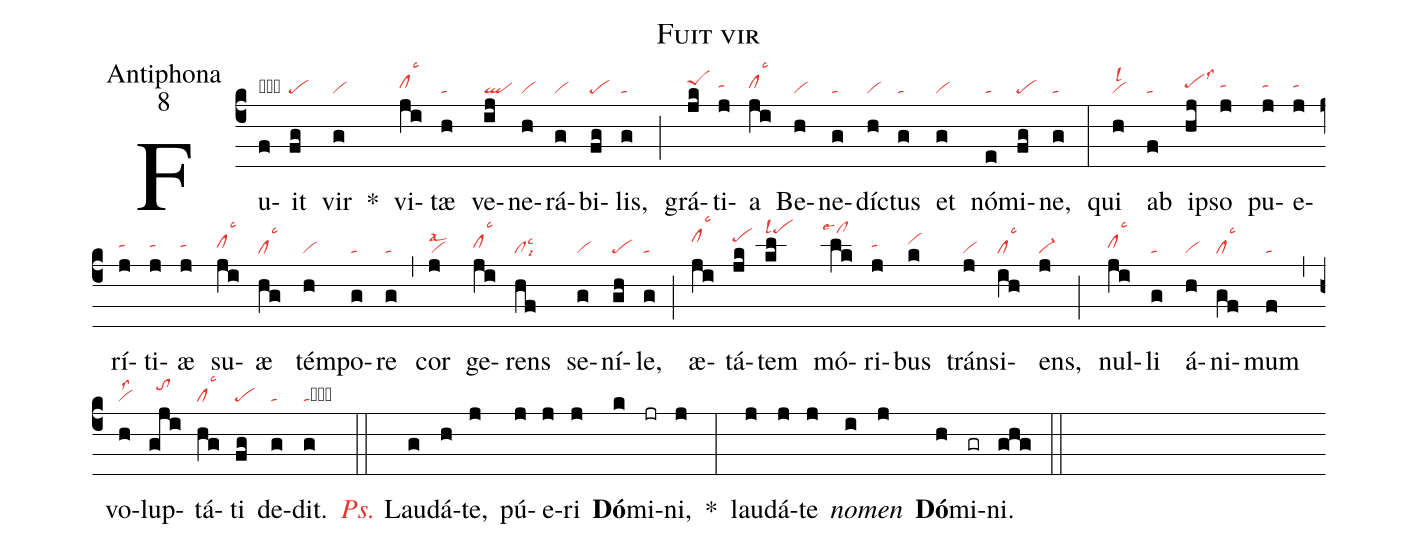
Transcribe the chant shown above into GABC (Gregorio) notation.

name:Fuit vir;
office-part:Antiphona;
mode:8;
nabc-lines:1;
%%
(c4) Fu(f|obta)it(fg|pe) vir(g|vi) <sp>*</sp>() vi(ji|clhhlsc3)tæ(h|ta) ve(ij|ql)ne(h|vi)rá(g|vi)bi(fg|pe)lis,(g|ta) (;) grá(jk|peShi)ti(j|tahh)a(ji|clhhlsc3) Be(h|vi)ne(g|ta)díc(h|vi)tus(g|ta) et(g|vi) nó(e|ta)mi(fg|pe)ne,(g|ta) (:) qui(h|vilsl2) ab(f|ta) ip(hj|pehhlss3)so(j|tahh) pu(j|tahh)e(j|tahh)rí(j|tahh)ti(j|tahh)æ(j|tahh) su(ji|clhhlsc3)æ(hg|cllsc3) tém(h|vi)po(g|ta)re(g|ta) (,) cor(j|vilsal2) ge(ji|clhhlsc3)rens(hf|cllsc3lsi9) se(g|vi)ní(gh|pe)le,(g|ta) (;) æ(ji|clhjlsc3)tá(jk|pehj)tem(kl|pehmlsl4) mó(lk|``clhmlse4)ri(j|tahh)bus(k|vihi) tráns(j|vi)i(ih|cllsc3)ens,(j|vi-) (;) nul(ji|clhhlsc3)li(g|ta) á(h|vi)ni(gf|cllsc3)mum(f|ta) (,) vo(h|vilss2)lup(gji|//tohj)tá(hg|cllsc3)ti(fg|pe) de(g|ta)dit.(g|tacb) (::)

<i><c>Ps.</c></i> Lau(g)dá(h)te,(j) pú(j)e(j)ri(j) <b>Dó</b>(k)mi(jr)ni,(j) *(:) lau(j)dá(j)te(j) <i>no</i>(i)<i>men</i>(j) <b>Dó</b>(h)mi(gr)ni.(ghg) (::)
